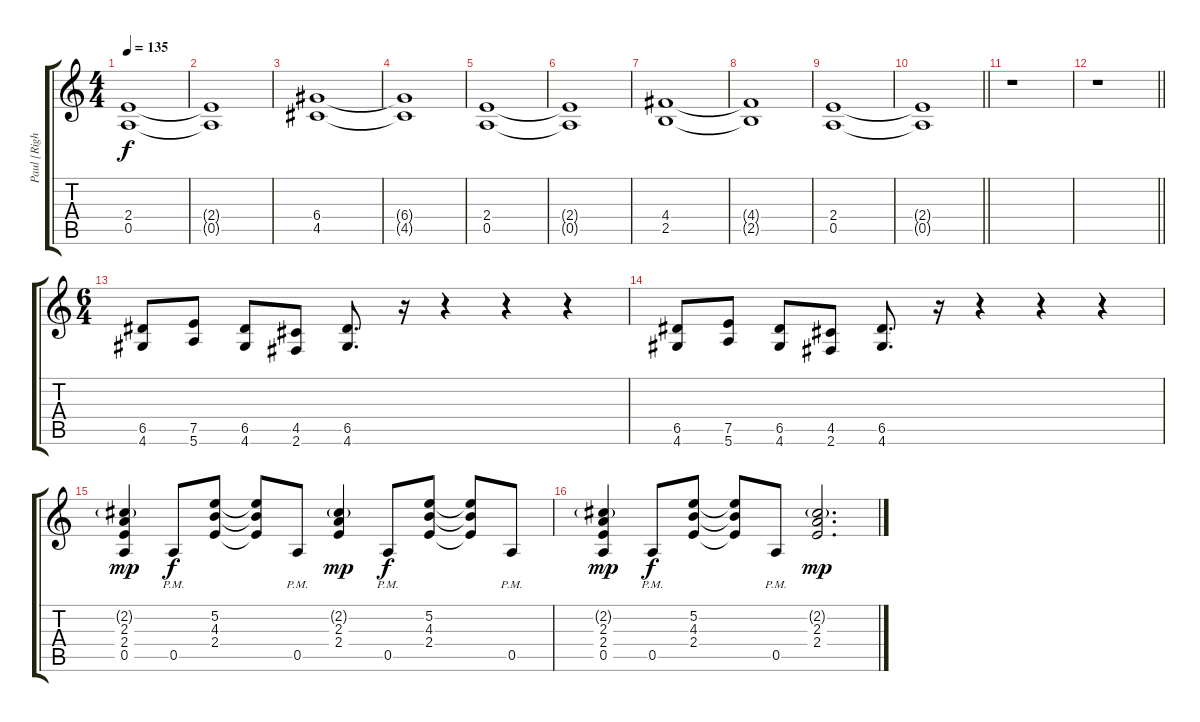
\track ("Paul [Right]" "Paul [Righ") {instrument overdrivenguitar}
\staff {score tabs}
\tuning (E4 B3 G3 D3 A2 E2) {hide}
\ts (4 4)
\tempo 135
\clef g2
\ks c
(2.4 0.5).1{dy f} |
(2.4{t} 0.5{t}).1 |
(6.4 4.5).1 |
(6.4{t} 4.5{t}).1 |
(2.4 0.5).1 |
(2.4{t} 0.5{t}).1 |
(4.4 2.5).1 |
(4.4{t} 2.5{t}).1 |
(2.4 0.5).1 |
\barLineRight lightlight
(2.4{t} 0.5{t}).1 |
r.1 |
\barLineRight lightlight
r.1 |
\ts (6 4)
(6.5 4.6).8 (7.5 5.6).8 (6.5 4.6).8 (4.5 2.6).8 (6.5 4.6).8{d} r.16 r.4 r.4 r.4 |
(6.5 4.6).8 (7.5 5.6).8 (6.5 4.6).8 (4.5 2.6).8 (6.5 4.6).8{d} r.16 r.4 r.4 r.4 |
(2.2{g} 2.3 2.4 0.5).4{dy mp} 0.5{pm}.8{dy f} (5.2 4.3 2.4).8 (5.2{t} 4.3{t} 2.4{t}).8 0.5{pm}.8 (2.2{g} 2.3 2.4).4{dy mp} 0.5{pm}.8{dy f} (5.2 4.3 2.4).8 (5.2{t} 4.3{t} 2.4{t}).8 0.5{pm}.8 |
(2.2{g} 2.3 2.4 0.5).4{dy mp} 0.5{pm}.8{dy f} (5.2 4.3 2.4).8 (5.2{t} 4.3{t} 2.4{t}).8 0.5{pm}.8 (2.2{g} 2.3 2.4).2{d dy mp}
